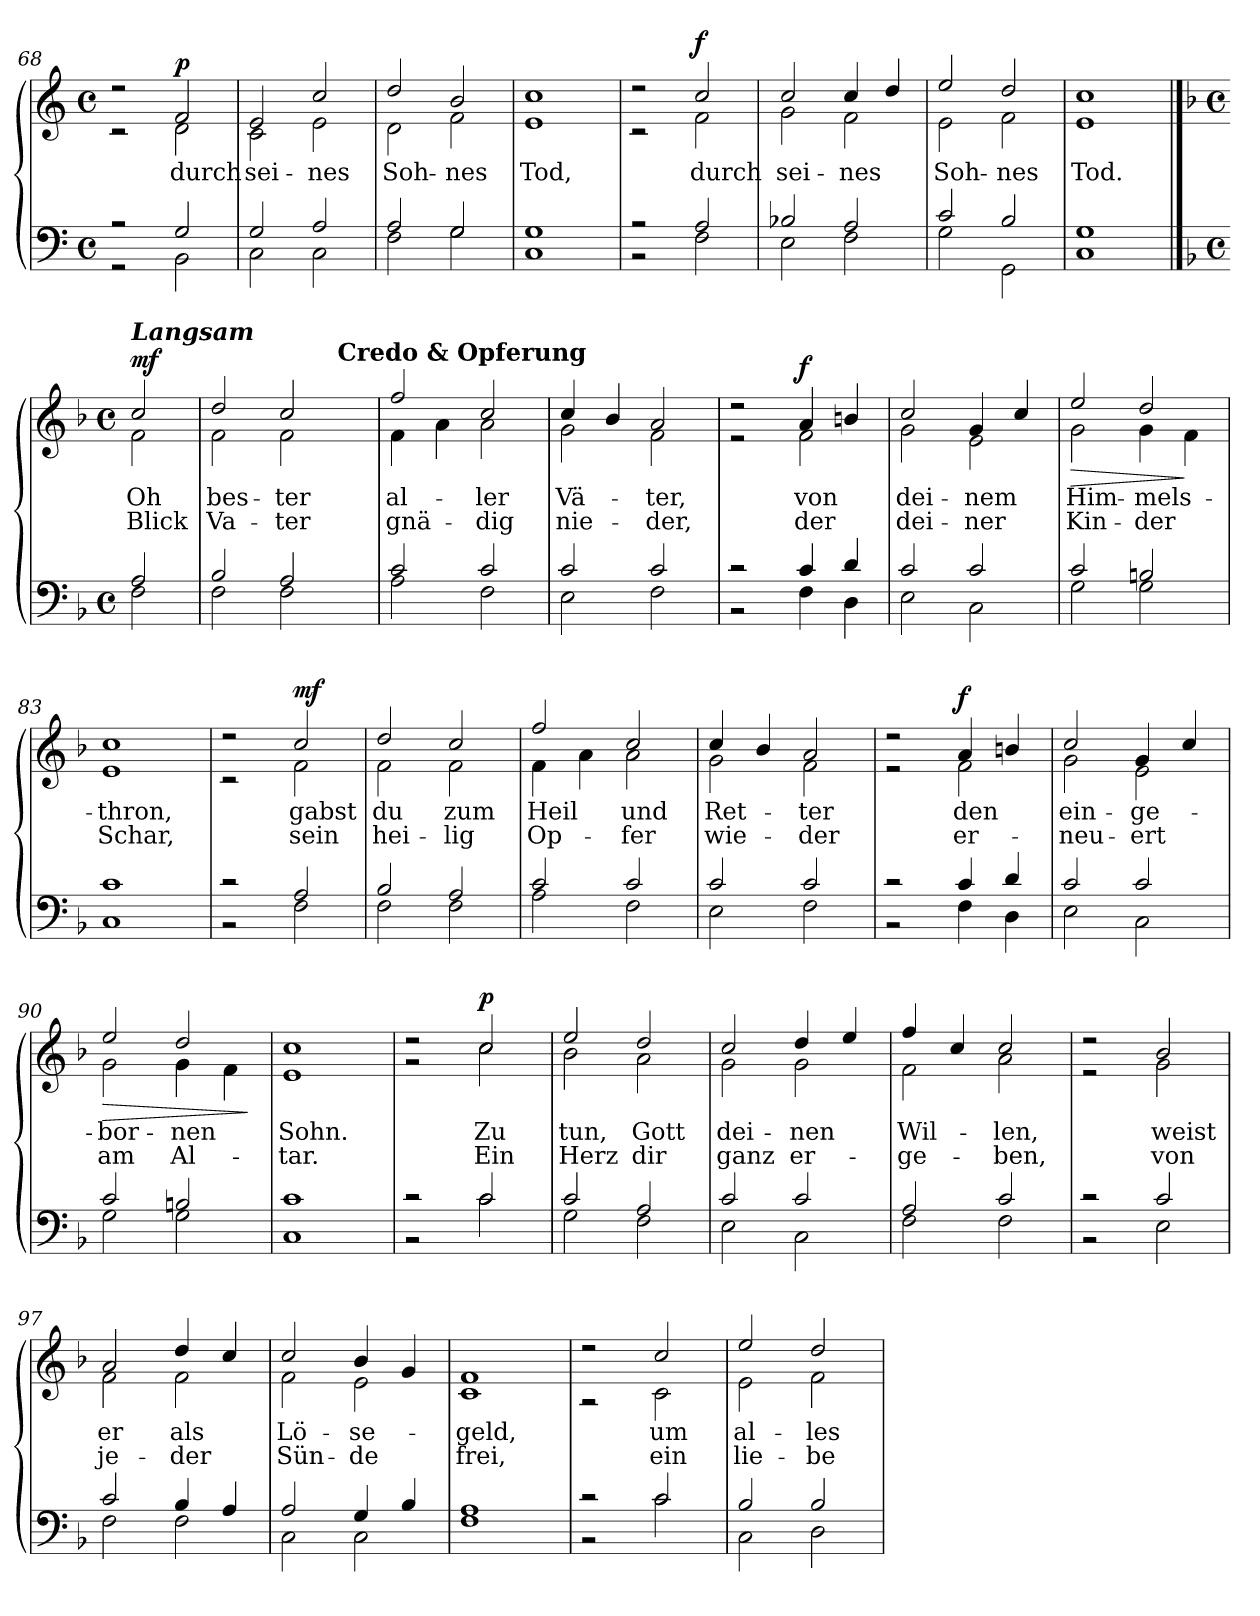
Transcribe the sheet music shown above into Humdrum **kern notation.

**kern	**kern	**text	**text	**dynam
*part1	*part1	*part1	*part1	*part1
*staff2	*staff1	*staff1	*staff1	*staff1/2
*clefF4	*clefG2	*	*	*
*k[]	*k[]	*	*	*
*C:	*C:	*	*	*
*M4/4	*M4/4	*	*	*
*met(c)	*met(c)	*	*	*
=68	=68	=68	=68	=68
*^	*^	*	*	*
2r	2r	2r	2r	.	.	.
!	!	!	!	!LO:LY:b	!	!LO:DY:a
2G/	2BB\	2f/	2d\	durch	.	p
=69	=69	=69	=69	=69	=69	=69
!	!	!	!	!LO:LY:b	!	!
2G/	2C\	2e/	2c\	sei-	.	.
!	!	!	!	!LO:LY:b	!	!
2A/	2C\	2cc/	2e\	-nes	.	.
!!LO:LB:g=z	!!
=70	=70	=70	=70	=70	=70	=70
!	!	!	!	!LO:LY:b	!	!
2A/	2F\	2dd/	2d\	Soh-	.	.
!	!	!	!	!LO:LY:b	!	!
2G/	2G\	2b/	2f\	-nes	.	.
=71	=71	=71	=71	=71	=71	=71
!	!	!	!	!LO:LY:b	!	!
1G	1C	1cc	1e	Tod,	.	.
=72	=72	=72	=72	=72	=72	=72
2r	2r	2r	2r	.	.	.
!	!	!	!	!LO:LY:b	!	!LO:DY:a
2A/	2F\	2cc/	2f\	durch	.	f
=73	=73	=73	=73	=73	=73	=73
!	!	!	!	!LO:LY:b	!	!
2B-X/	2E\	2cc/	2g\	sei-	.	.
!	!	!	!	!LO:LY:b	!	!
2A/	2F\	4cc/	2f\	-nes	.	.
.	.	4dd/	.	.	.	.
=74	=74	=74	=74	=74	=74	=74
!	!	!	!	!LO:LY:b	!	!
2c/	2G\	2ee/	2e\	Soh-	.	.
!	!	!	!	!LO:LY:b	!	!
2B/	2GG\	2dd/	2f\	-nes	.	.
=75	=75	=75	=75	=75	=75	=75
!	!	!	!	!LO:LY:b	!	!
1G	1C	1cc	1e	Tod.	.	.
!!LO:LB:g=z	!!
==76	==76	==76	==76	==76	==76	==76
*k[b-]	*	*k[b-]	*	*	*	*
*F:	*	*F:	*	*	*	*
*M4/4	*	*M4/4	*	*	*	*
*met(c)	*	*met(c)	*	*	*	*
!	!	!LO:TX:a:Bi:t=Langsam	!	!	!	!
!	!	!	!	!LO:LY:b	!LO:LY:b	!LO:DY:a
2A/	2F\	2cc/	2f\	Oh	Blick	mf
=77	=77	=77	=77	=77	=77	=77
!	!	!	!	!LO:LY:b	!LO:LY:b	!
*	*	*	*^	*	*	*
2B-/	2F\	2dd/	2f\	2ryy	bes-	Va-	.
!	!	!	!	!	!LO:LY:b	!LO:LY:b	!
2A/	2F\	2cc/	2f\	4ryy	-ter	-ter	.
.	.	.	.	32ryy	.	.	.
!	!	!	!	!LO:TX:a:B:t=Credo & Opferung	!	!	!
.	.	.	.	8..ryy	.	.	.
=78	=78	=78	=78	=78	=78	=78	=78
!	!	!	!	!	!LO:LY:b	!LO:LY:b	!
*	*	*	*v	*v	*	*	*
2c/	2A\	2ff/	4f\	al-	gnä-	.
.	.	.	4a\	.	.	.
!	!	!	!	!LO:LY:b	!LO:LY:b	!
2c/	2F\	2cc/	2a\	-ler	-dig	.
=79	=79	=79	=79	=79	=79	=79
!	!	!	!	!LO:LY:b	!LO:LY:b	!
2c/	2E\	4cc/	2g\	Vä-	nie-	.
.	.	4b-/	.	.	.	.
!	!	!	!	!LO:LY:b	!LO:LY:b	!
2c/	2F\	2a/	2f\	-ter,	-der,	.
=80	=80	=80	=80	=80	=80	=80
2r	2r	2r	2r	.	.	.
!	!	!	!	!LO:LY:b	!LO:LY:b	!LO:DY:a
4c/	4F\	4a/	2f\	von	der	f
4d/	4D\	4bn/	.	.	.	.
!!LO:LB:g=z	!!
=81	=81	=81	=81	=81	=81	=81
!	!	!	!	!LO:LY:b	!LO:LY:b	!
2c/	2E\	2cc/	2g\	dei-	dei-	.
!	!	!	!	!LO:LY:b	!LO:LY:b	!
2c/	2C\	4g/	2e\	-nem	-ner	.
.	.	4cc/	.	.	.	.
=82	=82	=82	=82	=82	=82	=82
!	!	!	!	!LO:LY:b	!LO:LY:b	!LO:HP:b
2c/	2G\	2ee/	2g\	Him-	Kin-	>
!	!	!	!	!LO:LY:b	!LO:LY:b	!
2Bn/	2G\	2dd/	4g\	-mels-	-der	.
.	.	.	4f\	.	.	]
=83	=83	=83	=83	=83	=83	=83
!	!	!	!	!LO:LY:b	!LO:LY:b	!
1c	1C	1cc	1e	-thron,	Schar,	.
=84	=84	=84	=84	=84	=84	=84
2r	2r	2r	2r	.	.	.
!	!	!	!	!LO:LY:b	!LO:LY:b	!LO:DY:a
2A/	2F\	2cc/	2f\	gabst	sein	mf
=85	=85	=85	=85	=85	=85	=85
!	!	!	!	!LO:LY:b	!LO:LY:b	!
2B-/	2F\	2dd/	2f\	du	hei-	.
!	!	!	!	!LO:LY:b	!LO:LY:b	!
2A/	2F\	2cc/	2f\	zum	-lig	.
!!LO:PB:g=z	!!
=86	=86	=86	=86	=86	=86	=86
!	!	!	!	!LO:LY:b	!LO:LY:b	!
2c/	2A\	2ff/	4f\	Heil	Op-	.
.	.	.	4a\	.	.	.
!	!	!	!	!LO:LY:b	!LO:LY:b	!
2c/	2F\	2cc/	2a\	und	-fer	.
=87	=87	=87	=87	=87	=87	=87
!	!	!	!	!LO:LY:b	!LO:LY:b	!
2c/	2E\	4cc/	2g\	Ret-	wie-	.
.	.	4b-/	.	.	.	.
!	!	!	!	!LO:LY:b	!LO:LY:b	!
2c/	2F\	2a/	2f\	-ter	-der	.
=88	=88	=88	=88	=88	=88	=88
2r	2r	2r	2r	.	.	.
!	!	!	!	!LO:LY:b	!LO:LY:b	!LO:DY:a
4c/	4F\	4a/	2f\	den	er-	f
4d/	4D\	4bn/	.	.	.	.
=89	=89	=89	=89	=89	=89	=89
!	!	!	!	!LO:LY:b	!LO:LY:b	!
2c/	2E\	2cc/	2g\	ein-	-neu-	.
!	!	!	!	!LO:LY:b	!LO:LY:b	!
2c/	2C\	4g/	2e\	-ge-	-ert	.
.	.	4cc/	.	.	.	.
=90	=90	=90	=90	=90	=90	=90
!	!	!	!	!LO:LY:b	!LO:LY:b	!LO:HP:b
2c/	2G\	2ee/	2g\	-bor-	am	>
!	!	!	!	!LO:LY:b	!LO:LY:b	!
2Bn/	2G\	2dd/	4g\	-nen	Al-	.
.	.	.	4f\	.	.	.
*v	*v	*	*	*	*	*
*	*v	*v	*	*	*
.	.	.	.	]
=91	=91	=91	=91	=91
*^	*	*	*	*
!	!	!	!LO:LY:b	!LO:LY:b	!
*	*	*^	*	*	*
1c	1C	1cc	1e	Sohn.	-tar.	.
!!LO:LB:g=z	!!
=92	=92	=92	=92	=92	=92	=92
2r	2r	2r	2r	.	.	.
!	!	!	!	!LO:LY:b	!LO:LY:b	!LO:DY:a
2c/	2c\	2cc/	2cc\	Zu	Ein	p
=93	=93	=93	=93	=93	=93	=93
!	!	!	!	!LO:LY:b	!LO:LY:b	!
2c/	2G\	2ee/	2b-\	tun,	Herz	.
!	!	!	!	!LO:LY:b	!LO:LY:b	!
2A/	2F\	2dd/	2a\	Gott	dir	.
=94	=94	=94	=94	=94	=94	=94
!	!	!	!	!LO:LY:b	!LO:LY:b	!
2c/	2E\	2cc/	2g\	dei-	ganz	.
!	!	!	!	!LO:LY:b	!LO:LY:b	!
2c/	2C\	4dd/	2g\	-nen	er-	.
.	.	4ee/	.	.	.	.
=95	=95	=95	=95	=95	=95	=95
!	!	!	!	!LO:LY:b	!LO:LY:b	!
2A/	2F\	4ff/	2f\	Wil-	-ge-	.
.	.	4cc/	.	.	.	.
!	!	!	!	!LO:LY:b	!LO:LY:b	!
2c/	2F\	2cc/	2a\	-len,	-ben,	.
=96	=96	=96	=96	=96	=96	=96
2r	2r	2r	2r	.	.	.
!	!	!	!	!LO:LY:b	!LO:LY:b	!
2c/	2E\	2b-/	2g\	weist	von	.
=97	=97	=97	=97	=97	=97	=97
!	!	!	!	!LO:LY:b	!LO:LY:b	!
2c/	2F\	2a/	2f\	er	je-	.
!	!	!	!	!LO:LY:b	!LO:LY:b	!
4B-/	2F\	4dd/	2f\	als	-der	.
4A/	.	4cc/	.	.	.	.
!!LO:LB:g=z	!!
=98	=98	=98	=98	=98	=98	=98
!	!	!	!	!LO:LY:b	!LO:LY:b	!
2A/	2C\	2cc/	2f\	Lö-	Sün-	.
!	!	!	!	!LO:LY:b	!LO:LY:b	!
4G/	2C\	4b-/	2e\	-se-	-de	.
4B-/	.	4g/	.	.	.	.
=99	=99	=99	=99	=99	=99	=99
!	!	!	!	!LO:LY:b	!LO:LY:b	!
1A	1F	1f	1c	-geld,	frei,	.
=100	=100	=100	=100	=100	=100	=100
2r	2r	2r	2r	.	.	.
!	!	!	!	!LO:LY:b	!LO:LY:b	!
2c/	2c\	2cc/	2c\	um	ein	.
=101	=101	=101	=101	=101	=101	=101
!	!	!	!	!LO:LY:b	!LO:LY:b	!
2B-/	2C\	2ee/	2e\	al-	lie-	.
!	!	!	!	!LO:LY:b	!LO:LY:b	!
2B-/	2D\	2dd/	2f\	-les	-be-	.
*v	*v	*	*	*	*	*
*	*v	*v	*	*	*
=	=	=	=	=
*-	*-	*-	*-	*-
